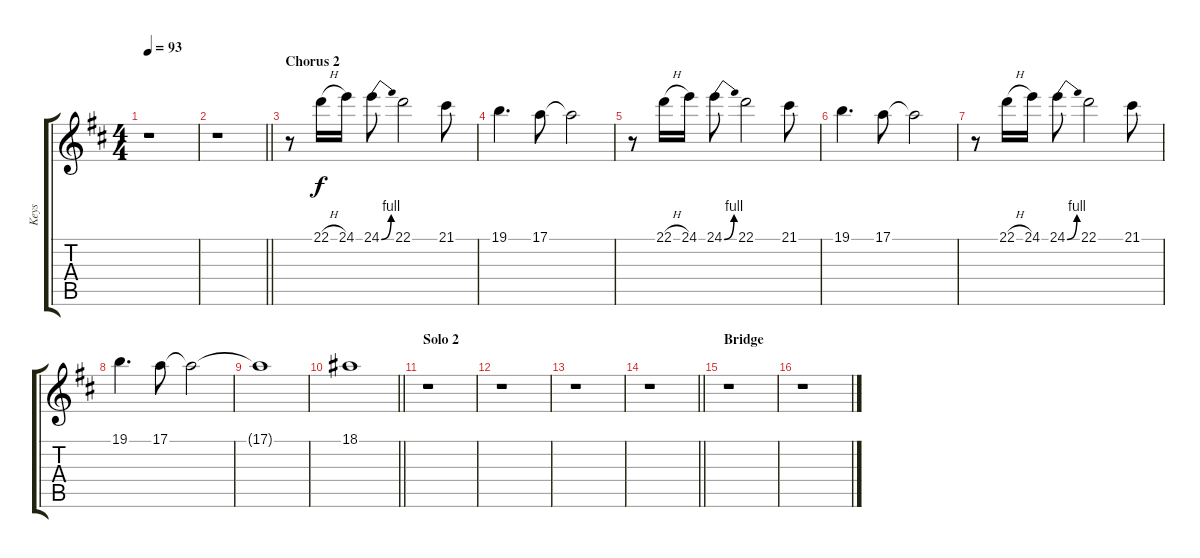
\track ("Keys" "Keys") {instrument lead5charang}
\staff {score tabs}
\tuning (E4 B3 G3 D3 A2 E2) {hide}
\ts (4 4)
\tempo 93
\clef g2
\ks d
r.1{dy f} |
\barLineRight lightlight
r.1 |
\section ("" "Chorus 2")
r.8 22.1{h}.16 24.1.16 24.1{be (bend 0 0 60 4)}.8 22.1.2 21.1.8 |
19.1.4{d} 17.1.8 17.1{t}.2 |
r.8 22.1{h}.16 24.1.16 24.1{be (bend 0 0 60 4)}.8 22.1.2 21.1.8 |
19.1.4{d} 17.1.8 17.1{t}.2 |
r.8 22.1{h}.16 24.1.16 24.1{be (bend 0 0 60 4)}.8 22.1.2 21.1.8 |
19.1.4{d} 17.1.8 17.1{t}.2 |
17.1{t}.1 |
\barLineRight lightlight
18.1.1 |
\section ("" "Solo 2")
r.1 |
r.1 |
r.1 |
\barLineRight lightlight
r.1 |
\section ("" "Bridge")
r.1 |
r.1
